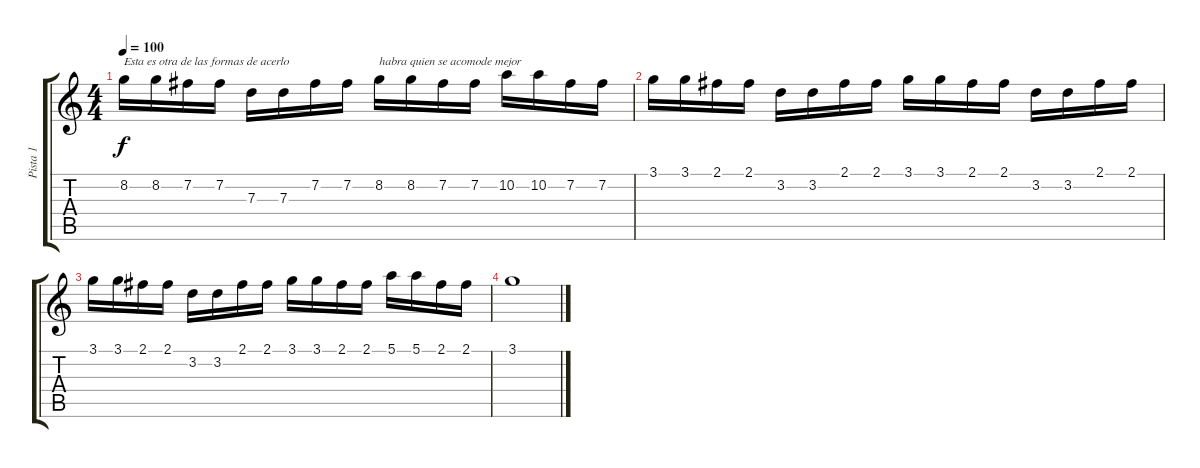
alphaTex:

\track ("Pista 1" "Pista 1") {instrument distortionguitar}
\staff {score tabs}
\tuning (E4 B3 G3 D3 A2 E2) {hide}
\ts (4 4)
\tempo 100
\clef g2
\ks c
8.2.16{txt "Esta es otra de las formas de acerlo " dy f} 8.2.16 7.2.16 7.2.16 7.3.16 7.3.16 7.2.16 7.2.16 8.2.16{txt "habra quien se acomode mejor"} 8.2.16 7.2.16 7.2.16 10.2.16 10.2.16 7.2.16 7.2.16 |
3.1.16 3.1.16 2.1.16 2.1.16 3.2.16 3.2.16 2.1.16 2.1.16 3.1.16 3.1.16 2.1.16 2.1.16 3.2.16 3.2.16 2.1.16 2.1.16 |
3.1.16 3.1.16 2.1.16 2.1.16 3.2.16 3.2.16 2.1.16 2.1.16 3.1.16 3.1.16 2.1.16 2.1.16 5.1.16 5.1.16 2.1.16 2.1.16 |
3.1.1
